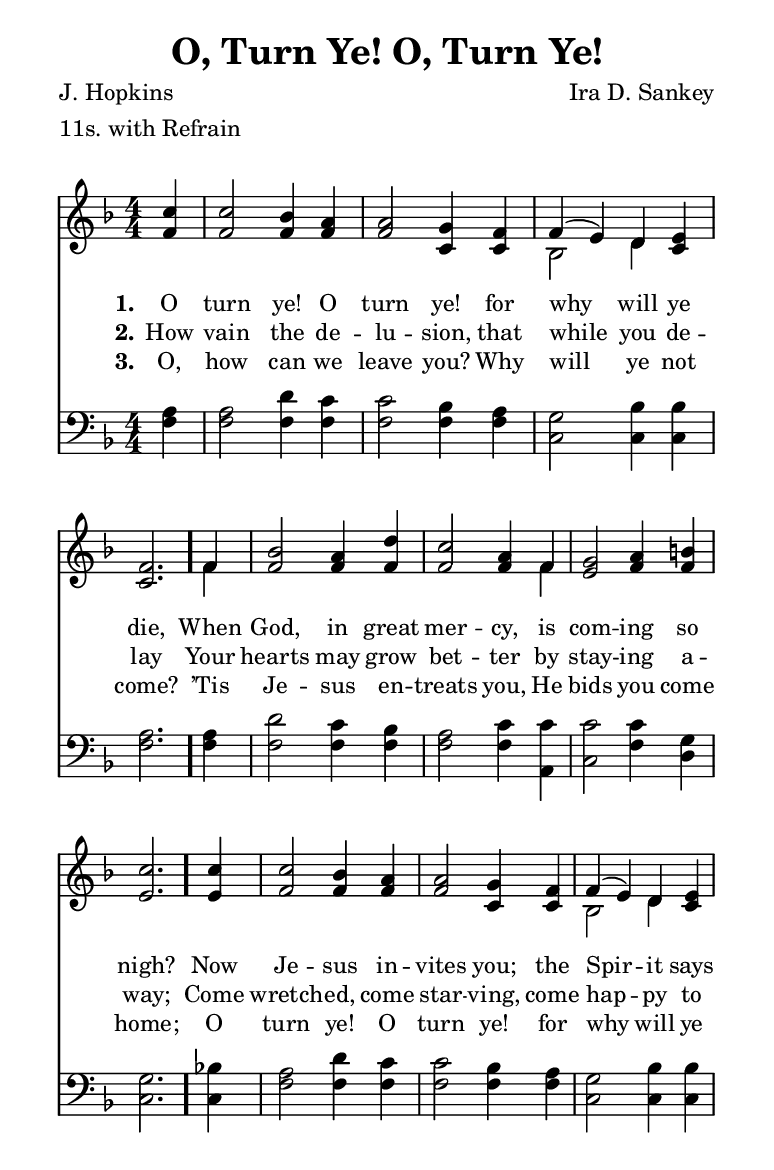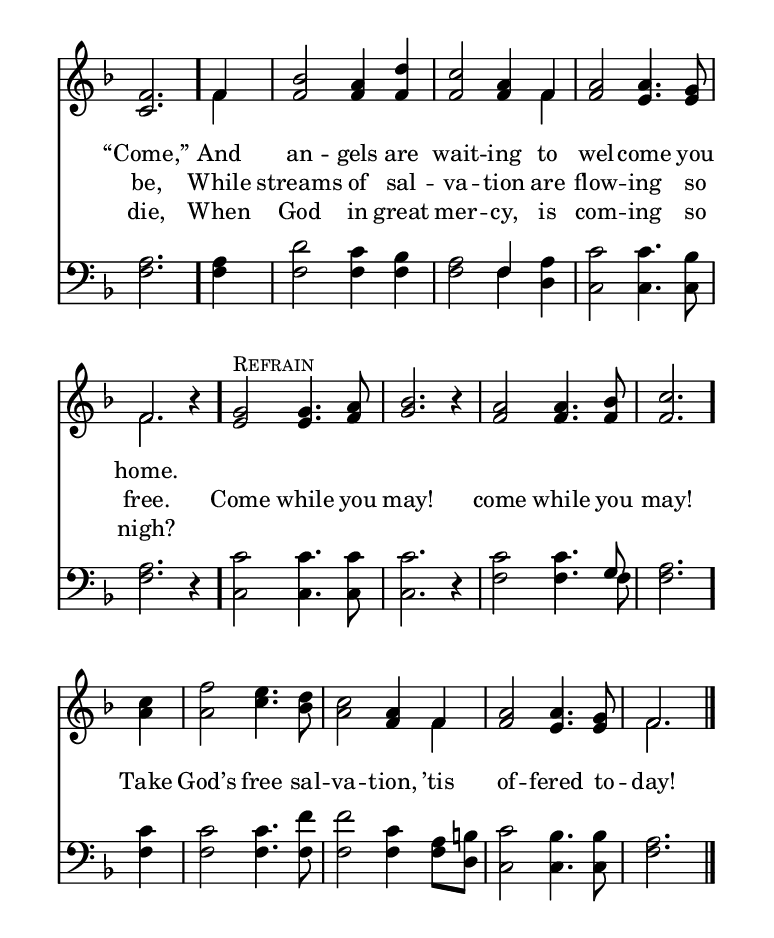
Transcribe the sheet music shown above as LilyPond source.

\include "common/global.ily"
\paper {
  \include "common/paper.ily"
}

\header{
  %gospel
  hymnnumber = "110"
  title = "O, Turn Ye! O, Turn Ye!"
  tunename = "Hiding In Thee"
  meter = "11s. with Refrain"
  poet = "J. Hopkins"
  composer = "Ira D. Sankey"
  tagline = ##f
}

% for fermata in MIDI
ta = { \tempo 4=100 }
tb = { \tempo 4=50  }

% original document for this song often shows quavers where crotchets belong
patternAA = { c4 | c2 c4 c4 | c2 c4 c4 | c4( c4) c4 c4 | c2. }
patternAB = { c4 | c2 c4 c4 | c2 c4 c4 | c2      c4 c4 | c2. }

patternBA = \patternAB
patternBB = { c4 | c2 c4 c4 | c2 c4 c4 | c2    c4. c8 | c2. } % inlined last rest

patternCA = { c2 c4. c8 | c2. r4 | c2 c4. c8 | c2. }

patternDA = { c4 | c2 c4. c8 | c2 c4 c4      | c2 c4. c8 | c2. }
patternDB = { c4 | c2 c4. c8 | c2 c4 c8[ c8] | c2 c4. c8 | c2. }

global = {
  \include "common/overrides.ily"
  \override Staff.TimeSignature.style = #'numbered
  \time 4/4
  \override Score.MetronomeMark.transparent = ##t % hide all fermata changes too
  \ta
  \key f \major
  \partial 4
  \autoBeamOff
}

notesSoprano = {
\global
\relative c'' {

  \changePitch \patternAA { c | c bes a | a g f | f e d e | f }
  \changePitch \patternBA { f | bes a d | c a f | g a b! | c }
  \changePitch \patternAA { c | c bes a | a g f | f e d e | f }
  \changePitch \patternBB { f | bes a d | c a f | a a g | f r4 }

  << s^\markup { \small \caps "Refrain" }
  \changePitch \patternCA { g g a | bes | a a bes | c } >>
  \changePitch \patternDA { c | f e d | c a f | a a g | f }

  \bar "|."

}
}

notesAlto = {
\global
\relative e' {

  \changePitch \patternAB { f | f f f | f c c | bes d c | c }
  \changePitch \patternBA { f | f f f | f f f | e f f | e }
  \changePitch \patternAB { e | f f f | f c c | bes d c | c }
  \changePitch \patternBB { f | f f f | f f f | f e e | f r4 }

  \changePitch \patternCA { e e f | g | f f f | f }
  \changePitch \patternDA { a | a c bes | a f f | f e e | f }

}
}

notesTenor = {
\global
\relative a {

  \changePitch \patternAB { a | a d c | c bes a | g bes bes | a }
  \changePitch \patternBA { a | d c bes | a c c | c c g | g }
  \changePitch \patternAB { bes! | a d c | c bes a | g bes bes | a }
  \changePitch \patternBB { a | d c bes | a f a | c c bes | a r4 }

  \changePitch \patternCA { c c c | c | c c g | a }
  \changePitch \patternDB { c | c c f | f c a b! | c bes bes | a }

}
}

notesBass = {
\global
\relative f {

  \changePitch \patternAB { f | f f f | f f f c c c | f }
  \changePitch \patternBA { f | f f f | f f a, | c f d | c }
  \changePitch \patternAB { c | f f f | f f f | c c c | f }
  \changePitch \patternBB { f | f f f | f f d | c c c | f r4 }

  \changePitch \patternCA { c c c | c | f f f | f }
  \changePitch \patternDB { f | f f f | f f f d | c c c | f }

}
}

Refrain = \lyricmode {

Come while you may! come while you may! \bar "."
Take God’s free sal -- va -- tion, ’tis of -- fered to -- day! \bar "."

}

wordsA = \lyricmode {
\set stanza = "1."

O turn ye! O turn ye! for why will ye die, \bar "."
When God, in great mer -- cy, is com -- ing so nigh? \bar "."
Now Je -- sus in -- vites you; the Spir -- it says “Come,” \bar "."
And an -- gels are wait -- ing to wel -- come you home. \bar "."

}

wordsB = \lyricmode {
\set stanza = "2."

How vain the de -- lu -- sion, that while you de -- lay
Your hearts may grow bet -- ter by stay -- ing a -- way;
Come wretch -- ed, come star -- ving, come hap -- py to be,
While streams of sal -- va -- tion are flow -- ing so free.

\Refrain

}

wordsC = \lyricmode {
\set stanza = "3."

O, how can we leave you? Why will ye not come?
’Tis Je -- sus en -- treats you, He bids you come home;
O turn ye! O turn ye! for why will ye die,
When God in great mer -- cy, is com -- ing so nigh?

}

\score {
  \context ChoirStaff <<
    \context Staff = upper <<
      \set Staff.autoBeaming = ##f
      \set ChoirStaff.systemStartDelimiter = #'SystemStartBar
      \set ChoirStaff.printPartCombineTexts = ##f
      \partcombine #'(2 . 9) \notesSoprano \notesAlto
      \context NullVoice = sopranos { \voiceOne << \notesSoprano >> }
      \context NullVoice = altos { \voiceTwo << \notesAlto >> }
      \context Lyrics = one   \lyricsto sopranos \wordsA
      \context Lyrics = two   \lyricsto sopranos \wordsB
      \context Lyrics = three \lyricsto sopranos \wordsC
    >>
    \context Staff = men <<
      \set Staff.autoBeaming = ##f
      \clef bass
      \set ChoirStaff.printPartCombineTexts = ##f
      \partcombine #'(2 . 9) \notesTenor \notesBass
      \context NullVoice = tenors { \voiceOne << \notesTenor >> }
      \context NullVoice = basses { \voiceTwo << \notesBass >> }
    >>
  >>
  \layout {
    \include "common/layout.ily"
  }
  \midi{
    \include "common/midi.ily"
  }
}

\version "2.19.49"  % necessary for upgrading to future LilyPond versions.

% vi:set et ts=2 sw=2 ai nocindent syntax=lilypond:
